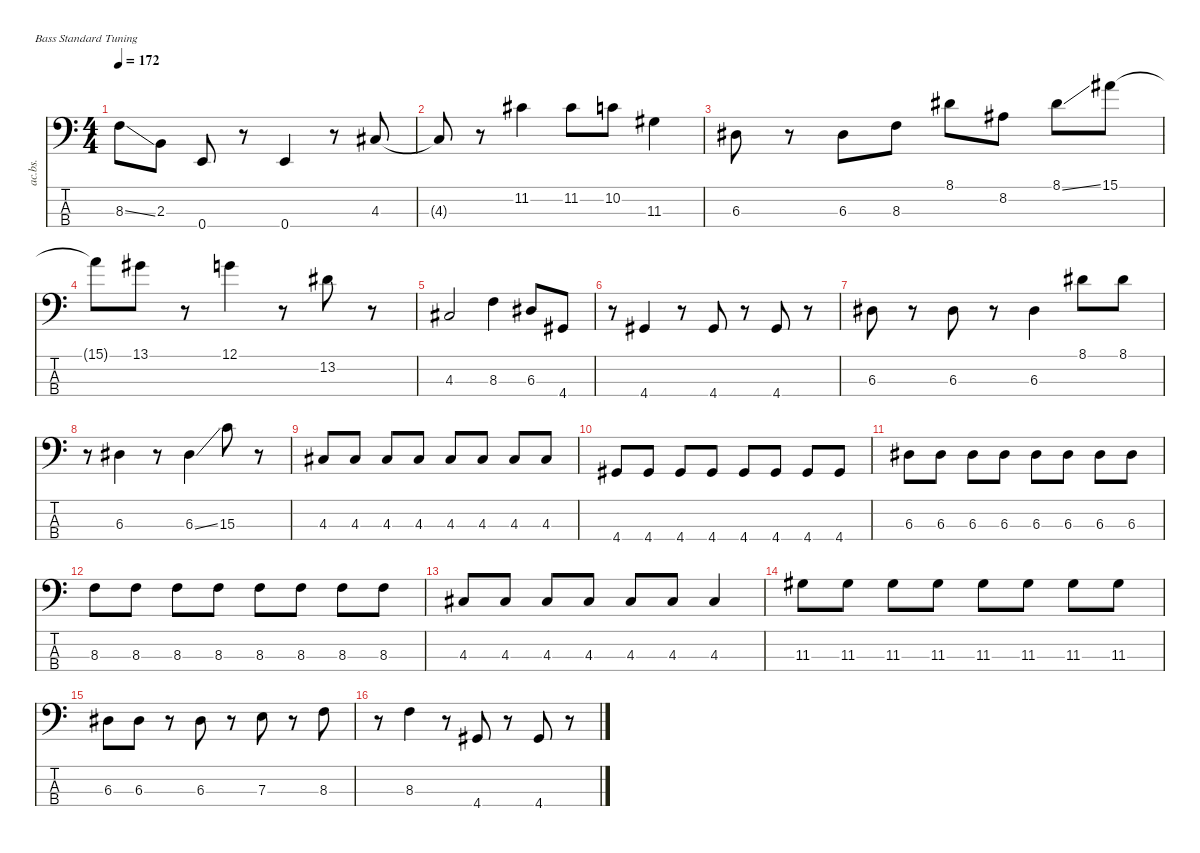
\defaultSystemsLayout 4
\hideDynamics
\bracketExtendMode nobrackets
\otherSystemsTrackNameOrientation horizontal
\track ("Bass" "ac.bs.") {instrument acousticbass}
\staff {score tabs}
\tuning (G2 D2 A1 E1)
\ts (4 4)
\tempo 172
\clef f4
\ks c
8.3{ss}.8{dy mf} 2.3.8 0.4.8 r.8 0.4.4 r.8 4.3.8 |
4.3{t}.8 r.8 11.2.4 11.2.8 10.2.8 11.3.4 |
6.3.8 r.8 6.3.8 8.3.8 8.1.8 8.2.8 8.1{ss}.8 15.1.8 |
15.1{t}.8 13.1.8 r.8 12.1.4 r.8 13.2.8 r.8 |
4.3.2 8.3.4 6.3.8 4.4.8 |
r.8 4.4.4 r.8 4.4.8 r.8 4.4.8 r.8 |
6.3.8 r.8 6.3.8 r.8 6.3.4 8.1.8 8.1.8 |
r.8 6.3.4 r.8 6.3{ss}.4 15.3.8 r.8 |
4.3.8 4.3.8 4.3.8 4.3.8 4.3.8 4.3.8 4.3.8 4.3.8 |
4.4.8 4.4.8 4.4.8 4.4.8 4.4.8 4.4.8 4.4.8 4.4.8 |
6.3.8 6.3.8 6.3.8 6.3.8 6.3.8 6.3.8 6.3.8 6.3.8 |
8.3.8 8.3.8 8.3.8 8.3.8 8.3.8 8.3.8 8.3.8 8.3.8 |
4.3.8 4.3.8 4.3.8 4.3.8 4.3.8 4.3.8 4.3.4 |
11.3.8 11.3.8 11.3.8 11.3.8 11.3.8 11.3.8 11.3.8 11.3.8 |
6.3.8 6.3.8 r.8 6.3.8 r.8 7.3.8 r.8 8.3.8 |
r.8 8.3.4 r.8 4.4.8 r.8 4.4.8 r.8
